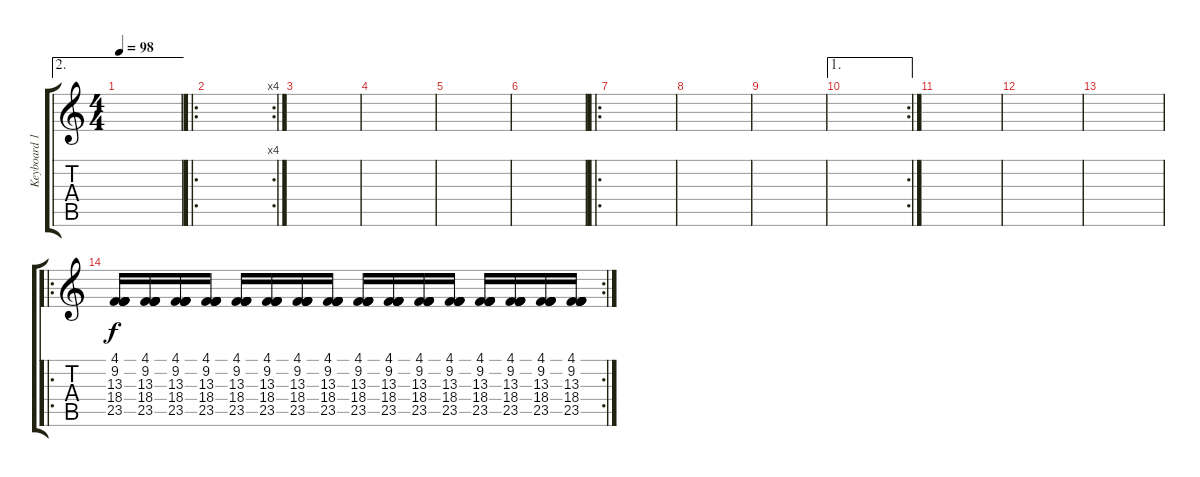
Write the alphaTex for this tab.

\track ("Keyboard 1" "Keyboard 1") {instrument pad5bowed}
\staff {score tabs}
\tuning (Db4 Ab3 E3 B2 Gb2 B1) {hide}
\ae 2
\ts (4 4)
\tempo 98
\clef g2
\ks c
|
\ro
\rc 4
|
|
|
|
|
\ro
|
|
|
\ae 1
\rc 2
|
|
|
|
\ro
\rc 2
(4.1 9.2 13.3 18.4 23.5).16{volume 16 instrument breathnoise} (4.1 9.2 13.3 18.4 23.5).16 (4.1 9.2 13.3 18.4 23.5).16 (4.1 9.2 13.3 18.4 23.5).16 (4.1 9.2 13.3 18.4 23.5).16 (4.1 9.2 13.3 18.4 23.5).16 (4.1 9.2 13.3 18.4 23.5).16 (4.1 9.2 13.3 18.4 23.5).16 (4.1 9.2 13.3 18.4 23.5).16 (4.1 9.2 13.3 18.4 23.5).16 (4.1 9.2 13.3 18.4 23.5).16 (4.1 9.2 13.3 18.4 23.5).16 (4.1 9.2 13.3 18.4 23.5).16 (4.1 9.2 13.3 18.4 23.5).16 (4.1 9.2 13.3 18.4 23.5).16 (4.1 9.2 13.3 18.4 23.5).16
